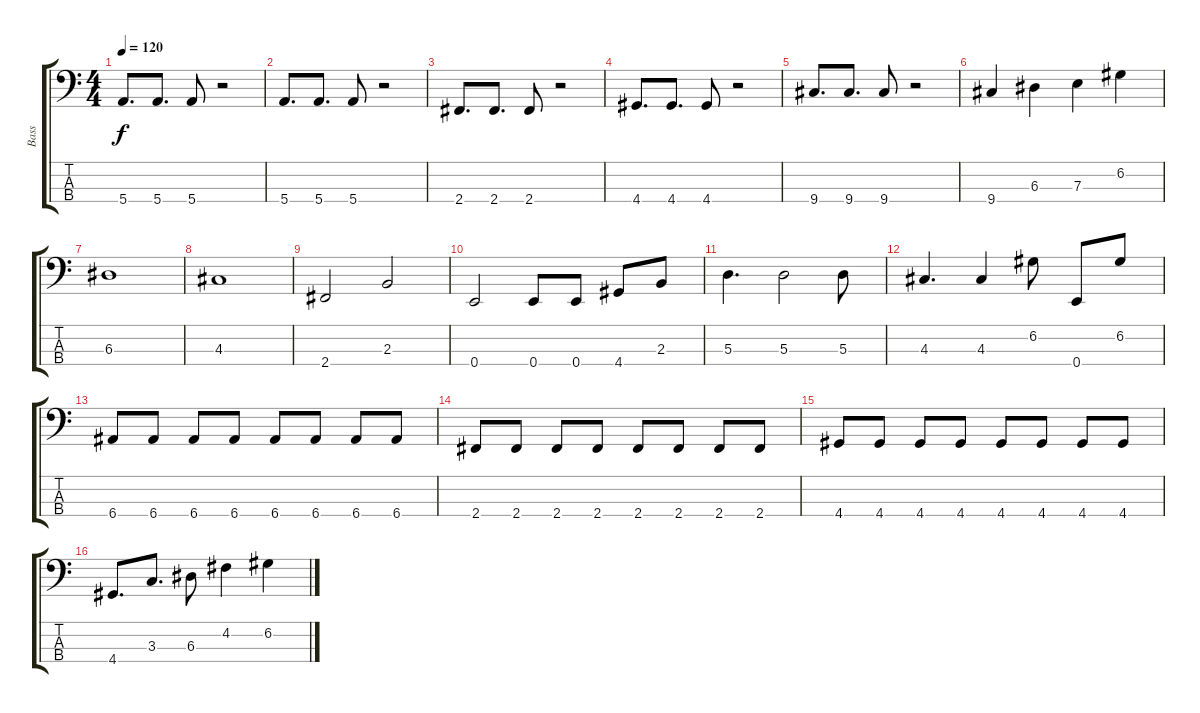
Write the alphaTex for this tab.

\track ("Bass" "Bass") {instrument synthbass1}
\staff {score tabs}
\tuning (G2 D2 A1 E1) {hide}
\ts (4 4)
\tempo 120
\clef f4
\ks c
5.4.8{d dy f} 5.4.8{d} 5.4.8 r.2 |
5.4.8{d} 5.4.8{d} 5.4.8 r.2 |
2.4.8{d} 2.4.8{d} 2.4.8 r.2 |
4.4.8{d} 4.4.8{d} 4.4.8 r.2 |
9.4.8{d} 9.4.8{d} 9.4.8 r.2 |
9.4.4 6.3.4 7.3.4 6.2.4 |
6.3.1 |
4.3.1 |
2.4.2 2.3.2 |
0.4.2 0.4.8 0.4.8 4.4.8 2.3.8 |
5.3.4{d} 5.3.2 5.3.8 |
4.3.4{d} 4.3.4 6.2.8 0.4.8 6.2.8 |
6.4.8 6.4.8 6.4.8 6.4.8 6.4.8 6.4.8 6.4.8 6.4.8 |
2.4.8 2.4.8 2.4.8 2.4.8 2.4.8 2.4.8 2.4.8 2.4.8 |
4.4.8 4.4.8 4.4.8 4.4.8 4.4.8 4.4.8 4.4.8 4.4.8 |
4.4.8{d} 3.3.8{d} 6.3.8 4.2.4 6.2.4
